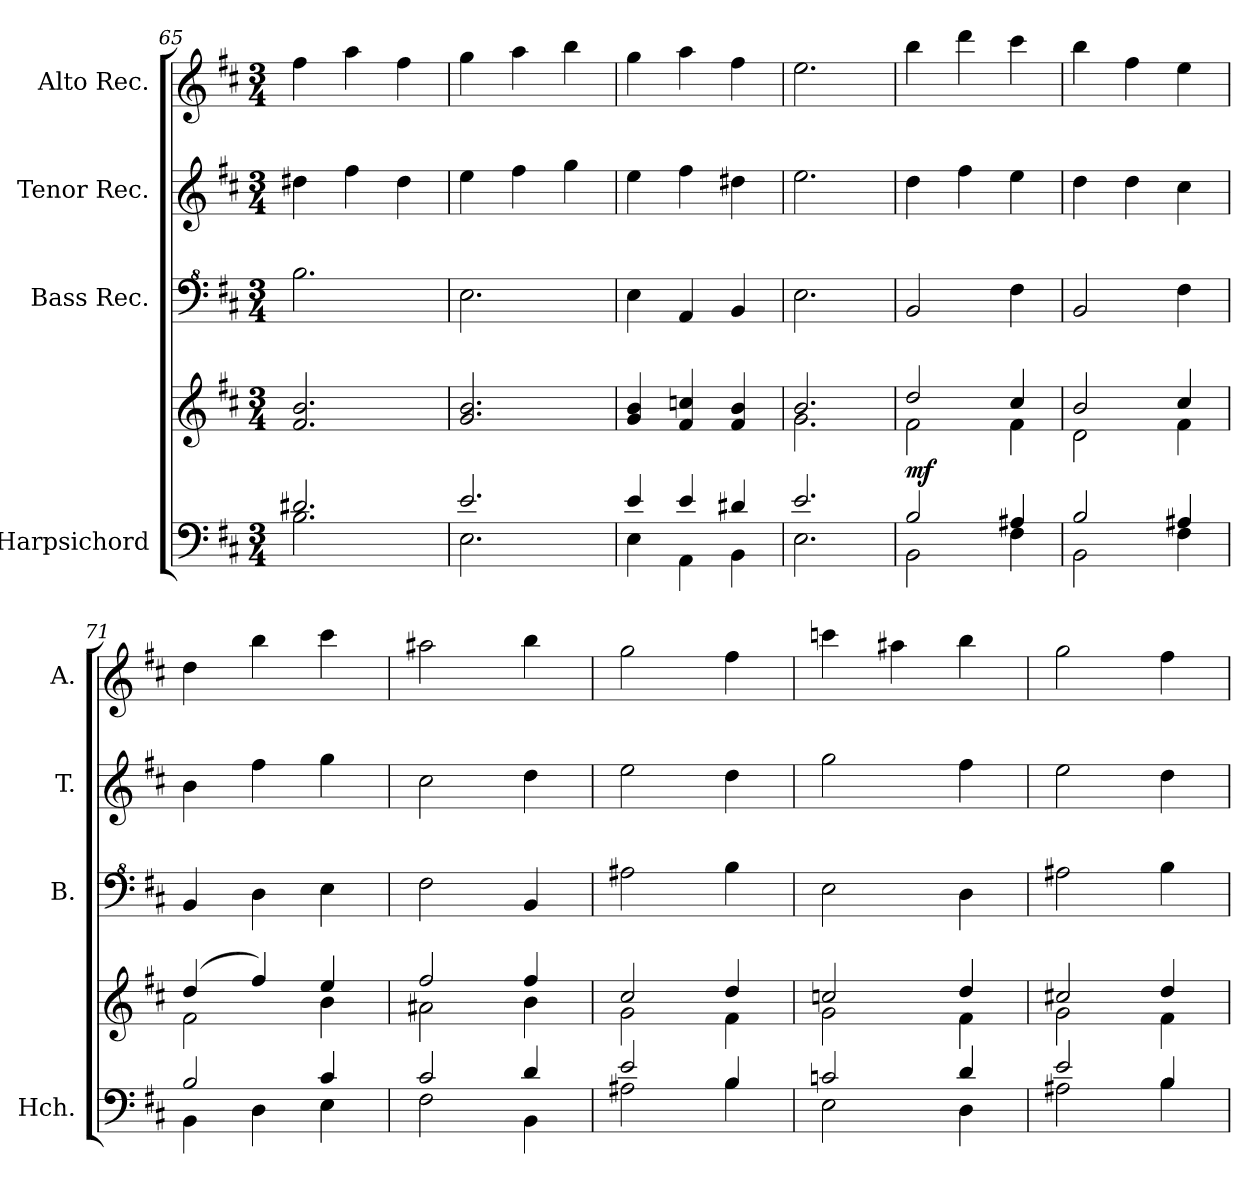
**kern	**kern	**dynam	**kern	**kern	**kern
*part4	*part4	*part4	*part3	*part2	*part1
*staff5	*staff4	*staff4/5	*staff3	*staff2	*staff1
*I"Harpsichord	*	*	*I"Bass Rec.	*I"Tenor Rec.	*I"Alto Rec.
*I'Hch.	*	*	*I'B.	*I'T.	*I'A.
*clefF4	*clefG2	*	*clefF^4	*clefG2	*clefG2
*k[f#c#]	*k[f#c#]	*	*k[f#c#]	*k[f#c#]	*k[f#c#]
*M3/4	*M3/4	*	*M3/4	*M3/4	*M3/4
=65	=65	=65	=65	=65	=65
*^	*	*	*	*	*
2.d#X/	2.B\	2.f#/ 2.b/	.	2.b\	4dd#X\	4ff#\
.	.	.	.	.	4ff#\	4aa\
.	.	.	.	.	4dd#\	4ff#\
=66	=66	=66	=66	=66	=66	=66
2.e/	2.E\	2.g/ 2.b/	.	2.e\	4ee\	4gg\
.	.	.	.	.	4ff#\	4aa\
.	.	.	.	.	4gg\	4bb\
!!LO:LB:g=z
=67	=67	=67	=67	=67	=67	=67
4e/	4E\	4g/ 4b/	.	4e\	4ee\	4gg\
4e/	4AA\	4f#/ 4ccn/	.	4A/	4ff#\	4aa\
4d#X/	4BB\	4f#/ 4b/	.	4B/	4dd#X\	4ff#\
=68	=68	=68	=68	=68	=68	=68
*	*	*^	*	*	*	*
2.e/	2.E\	2.b/	2.g\	.	2.e\	2.ee\	2.ee\
=69	=69	=69	=69	=69	=69	=69	=69
!	!	!	!	!LO:DY:b	!	!	!
2B/	2BB\	2dd/	2f#\	mf	2B/	4dd\	4bb\
.	.	.	.	.	.	4ff#\	4ddd\
4A#X/	4F#\	4cc#/	4f#\	.	4f#\	4ee\	4ccc#\
=70	=70	=70	=70	=70	=70	=70	=70
2B/	2BB\	2b/	2d\	.	2B/	4dd\	4bb\
.	.	.	.	.	.	4dd\	4ff#\
4A#X/	4F#\	4cc#/	4f#\	.	4f#\	4cc#\	4ee\
=71	=71	=71	=71	=71	=71	=71	=71
2B/	4BB\	(4dd/	2f#\	.	4B/	4b\	4dd\
.	4D\	4ff#/)	.	.	4d\	4ff#\	4bb\
4c#/	4E\	4ee/	4b\	.	4e\	4gg\	4ccc#\
=72	=72	=72	=72	=72	=72	=72	=72
2c#/	2F#\	2ff#/	2a#X\	.	2f#\	2cc#\	2aa#X\
4d/	4BB\	4ff#/	4b\	.	4B/	4dd\	4bb\
=73	=73	=73	=73	=73	=73	=73	=73
2e/	2A#X\	2cc#/	2g\	.	2a#X\	2ee\	2gg\
4B/	4B\	4dd/	4f#\	.	4b\	4dd\	4ff#\
=74	=74	=74	=74	=74	=74	=74	=74
2cn/	2E\	2ccn/	2g\	.	2e\	2gg\	4cccn\
.	.	.	.	.	.	.	4aa#X\
4d/	4D\	4dd/	4f#\	.	4d\	4ff#\	4bb\
=75	=75	=75	=75	=75	=75	=75	=75
2e/	2A#X\	2cc#X/	2g\	.	2a#X\	2ee\	2gg\
4B/	4B\	4dd/	4f#\	.	4b\	4dd\	4ff#\
*v	*v	*	*	*	*	*	*
*	*v	*v	*	*	*	*
=	=	=	=	=	=
*-	*-	*-	*-	*-	*-
